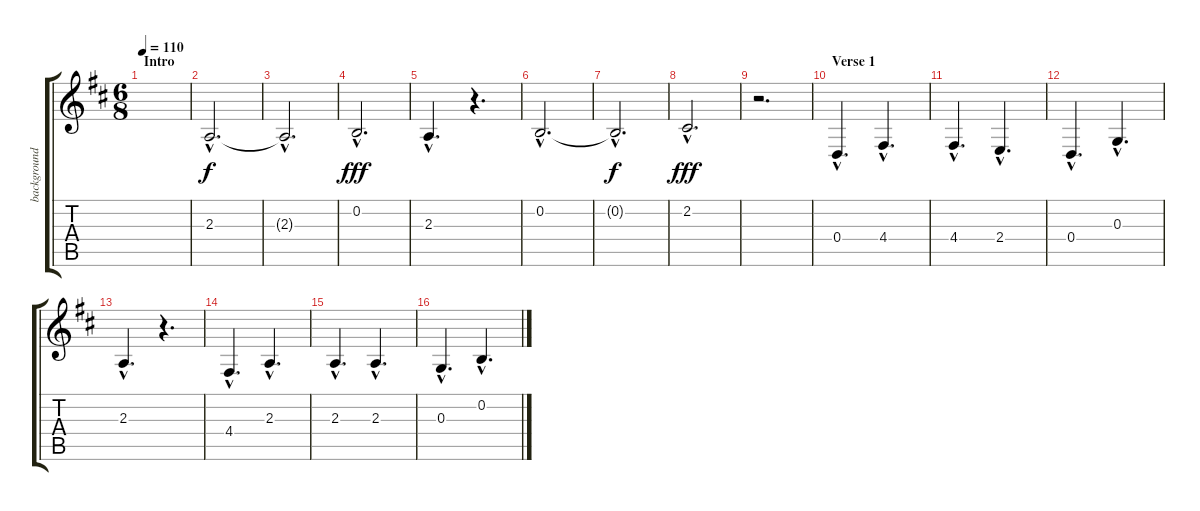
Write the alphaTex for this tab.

\track ("background vocals" "background") {instrument choiraahs}
\staff {score tabs}
\tuning (E4 B3 G3 D3 A2 E2) {hide}
\ts (6 8)
\section ("" "Intro")
\tempo 110
\clef g2
\ks d
|
2.3{hac}.2{d} |
2.3{hac t}.2{d dy f} |
0.2{hac}.2{d dy fff} |
2.3{hac}.4{d} r.4{d} |
0.2{hac}.2{d} |
0.2{hac t}.2{d dy f} |
2.2{hac}.2{d dy fff} |
r.2{d} |
\section ("" "Verse 1")
0.4{hac}.4{d} 4.4{hac}.4{d} |
4.4{hac}.4{d} 2.4{hac}.4{d} |
0.4{hac}.4{d} 0.3{hac}.4{d} |
2.3{hac}.4{d} r.4{d} |
4.4{hac}.4{d} 2.3{hac}.4{d} |
2.3{hac}.4{d} 2.3{hac}.4{d} |
0.3{hac}.4{d} 0.2{hac}.4{d}
